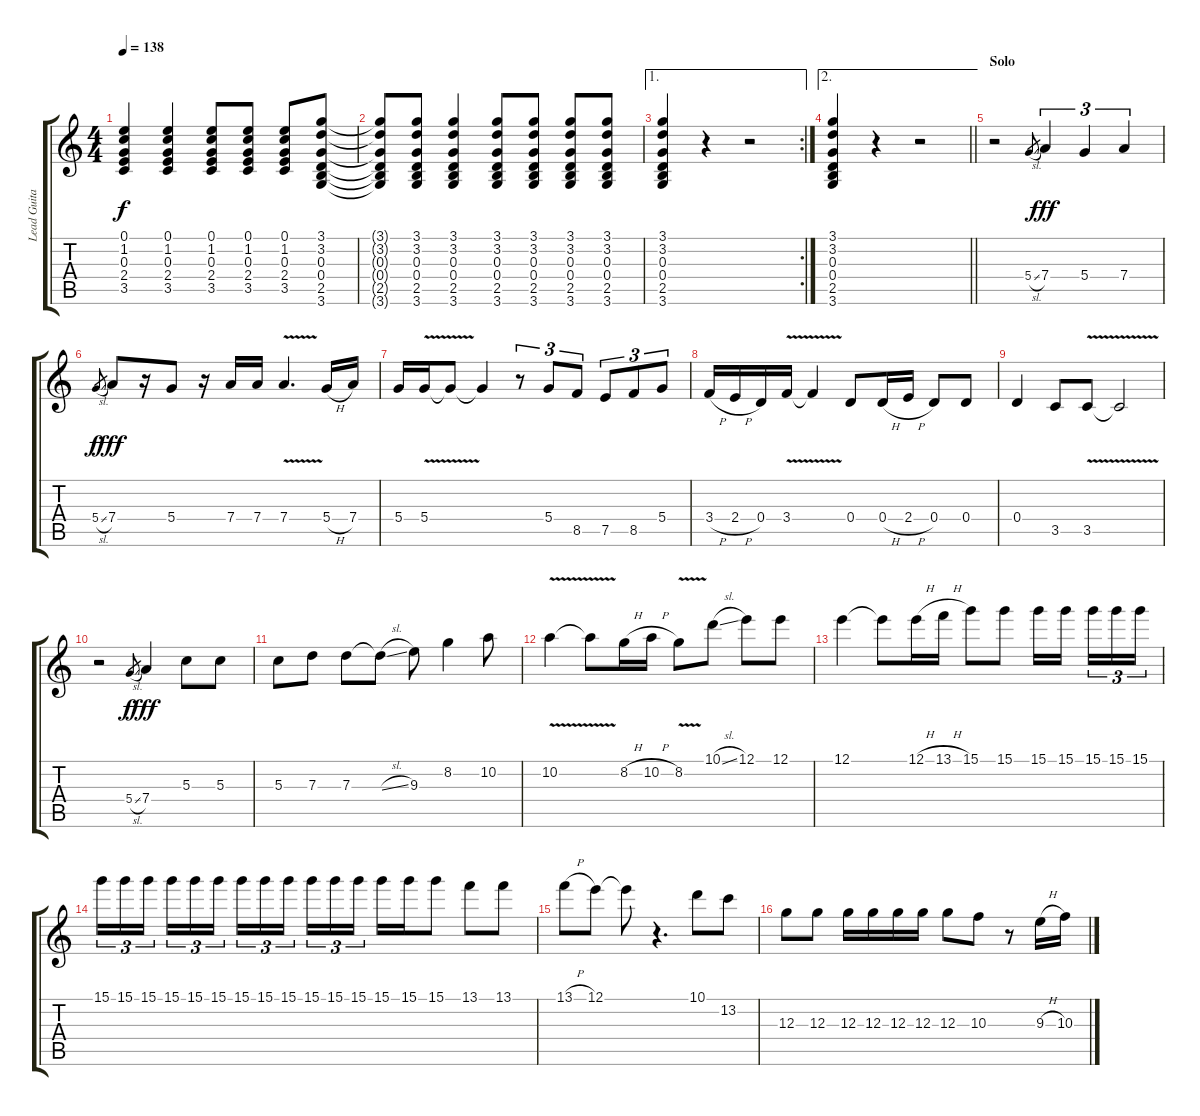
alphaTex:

\track ("Lead Guitar" "Lead Guita") {instrument acousticguitarsteel}
\staff {score tabs}
\tuning (E4 B3 G3 D3 A2 E2) {hide}
\ts (4 4)
\tempo 138
\clef g2
\ks c
(0.1 1.2 0.3 2.4 3.5).4{dy f} (0.1 1.2 0.3 2.4 3.5).4 (0.1 1.2 0.3 2.4 3.5).8 (0.1 1.2 0.3 2.4 3.5).8 (0.1 1.2 0.3 2.4 3.5).8 (3.1 3.2 0.3 0.4 2.5 3.6).8 |
(3.1{t} 3.2{t} 0.3{t} 0.4{t} 2.5{t} 3.6{t}).8 (3.1 3.2 0.3 0.4 2.5 3.6).8 (3.1 3.2 0.3 0.4 2.5 3.6).4 (3.1 3.2 0.3 0.4 2.5 3.6).8 (3.1 3.2 0.3 0.4 2.5 3.6).8 (3.1 3.2 0.3 0.4 2.5 3.6).8 (3.1 3.2 0.3 0.4 2.5 3.6).8 |
\ae 1
\rc 2
(3.1 3.2 0.3 0.4 2.5 3.6).4 r.4 r.2 |
\ae 2
\barLineRight lightlight
(3.1 3.2 0.3 0.4 2.5 3.6).4 r.4 r.2 |
\section ("" "Solo")
r.2{volume 16} 5.4{sl}.8{gr} 7.4.4{tu (3 2) dy fff} 5.4.4{tu (3 2)} 7.4.4{tu (3 2)} |
5.4{sl}.8{gr dy f} 7.4.8{dy fff} r.16 5.4.8 r.16 7.4.16 7.4.16 7.4{v}.4{d} 5.4{h}.16 7.4.16 |
5.4.16 5.4{v}.16 5.4{t}.8 5.4{t}.4 r.8{tu (3 2)} 5.4.8{tu (3 2)} 8.5.8{tu (3 2)} 7.5.8{tu (3 2)} 8.5.8{tu (3 2)} 5.4.8{tu (3 2)} |
3.4{h}.16 2.4{h}.16 0.4.16 3.4{v}.16 3.4{t}.4 0.4.8 0.4{h}.16 2.4{h}.16 0.4.8 0.4.8 |
0.4.4 3.5.8 3.5{v}.8 3.5{t}.2 |
r.2 5.4{sl}.8{gr dy f} 7.4.4{dy fff} 5.3.8 5.3.8 |
5.3.8 7.3.8 7.3.8 7.3{sl t}.8 9.3.8 8.2.4 10.2.8 |
10.2{v}.4 10.2{t}.8 8.2{h}.16 10.2{h}.16 8.2{v}.8 10.1{sl}.8 12.1.8 12.1.8 |
12.1.4 12.1{t}.8 12.1{h}.16 13.1{h}.16 15.1.8 15.1.8 15.1.16 15.1.16{beam splitsecondary} 15.1.16{tu (3 2)} 15.1.16{tu (3 2)} 15.1.16{tu (3 2)} |
15.1.16{tu (3 2)} 15.1.16{tu (3 2)} 15.1.16{tu (3 2) beam splitsecondary} 15.1.16{tu (3 2)} 15.1.16{tu (3 2)} 15.1.16{tu (3 2)} 15.1.16{tu (3 2)} 15.1.16{tu (3 2)} 15.1.16{tu (3 2) beam splitsecondary} 15.1.16{tu (3 2)} 15.1.16{tu (3 2)} 15.1.16{tu (3 2)} 15.1.16 15.1.16 15.1.8 13.1.8 13.1.8 |
13.1{h}.8 12.1.8 12.1{t}.8 r.4{d} 10.1.8 13.2.8 |
12.3.8 12.3.8 12.3.16 12.3.16 12.3.16 12.3.16 12.3.8 10.3.8 r.8 9.3{h}.16 10.3.16
